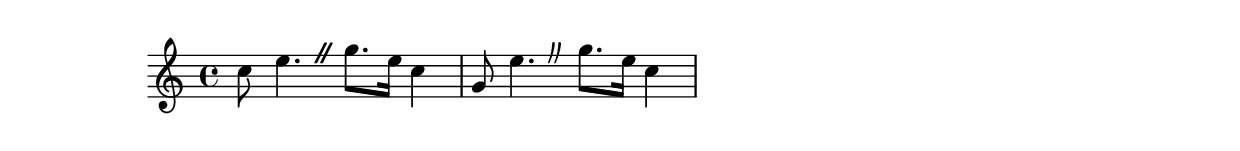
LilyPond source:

%% DO NOT EDIT this file manually; it is automatically
%% generated from LSR http://lsr.dsi.unimi.it
%% Make any changes in LSR itself, or in Documentation/snippets/new/ ,
%% and then run scripts/auxiliar/makelsr.py
%%
%% This file is in the public domain.
\version "2.14.2"

\header {
  lsrtags = "tweaks-and-overrides, expressive-marks"

%% Translation of GIT committish: b482c3e5b56c3841a88d957e0ca12964bd3e64fa
  texidoces = "
Las marcas de cesura se pueden crear sobreescribiendo la propiedad
@code{'text} del objeto @code{BreathingSign}.  También está disponible
una marca de cesura curva.

"
  doctitlees = "Insertar una cesura"


%% Translation of GIT committish: 0a868be38a775ecb1ef935b079000cebbc64de40
 texidocde = "
Zäsurzeichen können erstellt werden, indem die @code{'text}-Eigenschaft
des @code{BreathingSign}-Objektes verändert wird.  Ein gekrümmtes
Zäsurzeichen ist auch möglich.
"
  doctitlede = "Eine Zäsur einfügen"

%% Translation of GIT committish: 217cd2b9de6e783f2a5c8a42be9c70a82195ad20
  texidocfr = "
Une surcharge de la propriété @code{'text} de l'objet
@code{BreathingSign} permet de créer une marque de césure.  LilyPond
dispose également d'une variante courbée.

"
  doctitlefr = "Insertion d'une césure"


  texidoc = "
Caesura marks can be created by overriding the @code{'text} property of
the @code{BreathingSign} object. A curved caesura mark is also
available.

"
  doctitle = "Inserting a caesura"
} % begin verbatim


\relative c'' {
  \override BreathingSign #'text = \markup {
    \musicglyph #"scripts.caesura.straight"
  }
  c8 e4. \breathe g8. e16 c4

  \override BreathingSign #'text = \markup {
    \musicglyph #"scripts.caesura.curved"
  }
  g8 e'4. \breathe g8. e16 c4
}
